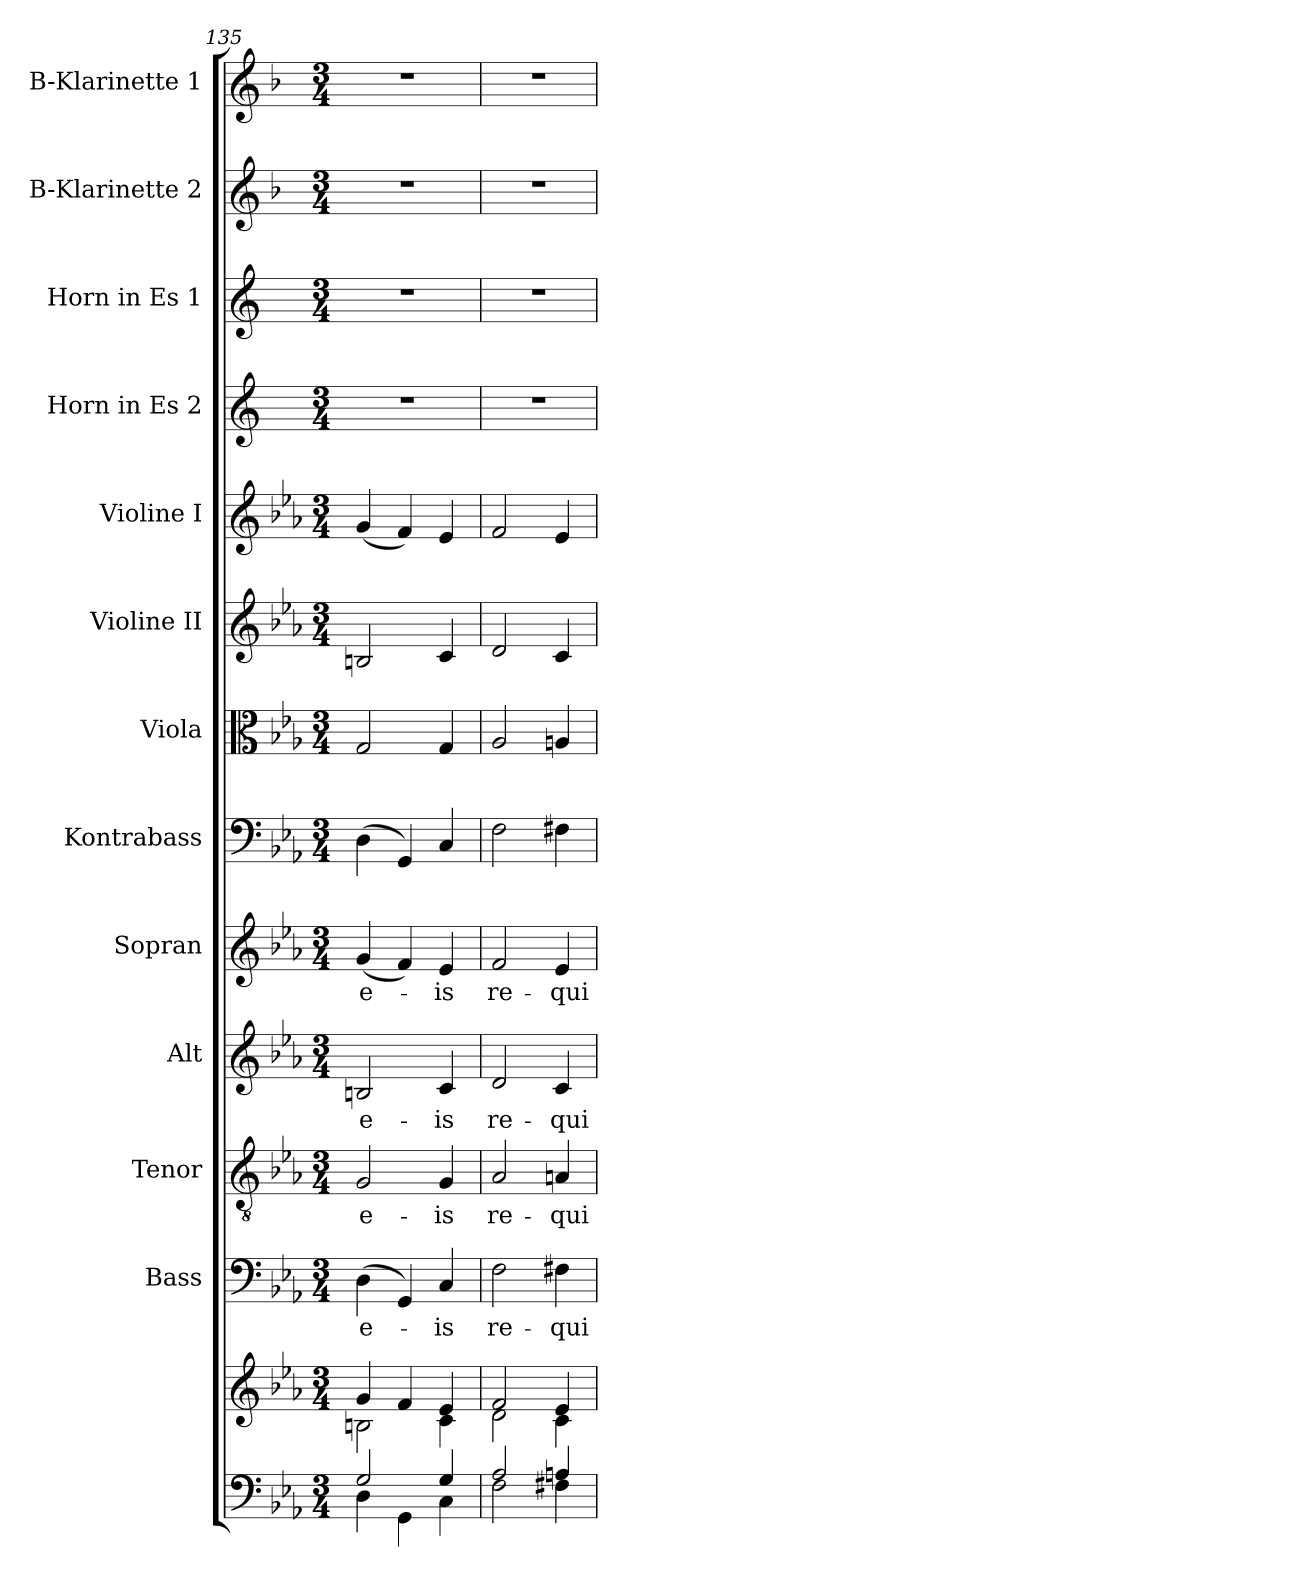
**kern	**kern	**kern	**text	**kern	**text	**kern	**text	**kern	**text	**kern	**kern	**kern	**kern	**kern	**kern	**kern	**kern
*part13	*part13	*part12	*part12	*part11	*part11	*part10	*part10	*part9	*part9	*part8	*part7	*part6	*part5	*part4	*part3	*part2	*part1
*staff14	*staff13	*staff12	*staff12	*staff11	*staff11	*staff10	*staff10	*staff9	*staff9	*staff8	*staff7	*staff6	*staff5	*staff4	*staff3	*staff2	*staff1
*	*	*I"Bass	*	*I"Tenor	*	*I"Alt	*	*I"Sopran	*	*I"Kontrabass	*I"Viola	*I"Violine II	*I"Violine I	*I"Horn in Es 2	*I"Horn in Es 1	*I"B-Klarinette 2	*I"B-Klarinette 1
*	*	*I'B.	*	*I'T.	*	*I'A.	*	*I'S.	*	*I'Kb.	*I'Vla.	*I'Vl. II	*I'Vl. I	*	*	*I'B Kl. 2	*I'B Kl. 1
*clefF4	*clefG2	*clefF4	*	*clefGv2	*	*clefG2	*	*clefG2	*	*clefF4	*clefC3	*clefG2	*clefG2	*clefG2	*clefG2	*clefG2	*clefG2
*	*	*	*	*	*	*	*	*	*	*ITrd7c12	*	*	*	*ITrd5c9	*ITrd5c9	*ITrd1c2	*ITrd1c2
*k[b-e-a-]	*k[b-e-a-]	*k[b-e-a-]	*	*k[b-e-a-]	*	*k[b-e-a-]	*	*k[b-e-a-]	*	*k[b-e-a-]	*k[b-e-a-]	*k[b-e-a-]	*k[b-e-a-]	*k[b-e-a-]	*k[b-e-a-]	*k[b-e-a-]	*k[b-e-a-]
*E-:	*E-:	*E-:	*	*E-:	*	*E-:	*	*E-:	*	*E-:	*E-:	*E-:	*E-:	*E-:	*E-:	*E-:	*E-:
*M3/4	*M3/4	*M3/4	*	*M3/4	*	*M3/4	*	*M3/4	*	*M3/4	*M3/4	*M3/4	*M3/4	*M3/4	*M3/4	*M3/4	*M3/4
=135	=135	=135	=135	=135	=135	=135	=135	=135	=135	=135	=135	=135	=135	=135	=135	=135	=135
*^	*^	*	*	*	*	*	*	*	*	*	*	*	*	*	*	*	*
!	!	!	!	!	!LO:LY:b	!	!LO:LY:b	!	!LO:LY:b	!	!LO:LY:b	!	!	!	!	!	!	!	!
2G/	4D\	4g/	2Bn\	(>4D\	e-	2G/	e-	2Bn/	e-	(<4g/	e-	(>4DD\	2G/	2Bn/	(<4g/	2.r	2.r	2.r	2.r
.	4GG\	4f/	.	4GG/)	.	.	.	.	.	4f/)	.	4GGG/)	.	.	4f/)	.	.	.	.
!	!	!	!	!	!LO:LY:b	!	!LO:LY:b	!	!LO:LY:b	!	!LO:LY:b	!	!	!	!	!	!	!	!
4G/	4C\	4e-/	4c\	4C/	-is	4G/	-is	4c/	-is	4e-/	-is	4CC/	4G/	4c/	4e-/	.	.	.	.
=136	=136	=136	=136	=136	=136	=136	=136	=136	=136	=136	=136	=136	=136	=136	=136	=136	=136	=136	=136
!	!	!	!	!	!LO:LY:b	!	!LO:LY:b	!	!LO:LY:b	!	!LO:LY:b	!	!	!	!	!	!	!	!
2A-/	2F\	2f/	2d\	2F\	re-	2A-/	re-	2d/	re-	2f/	re-	2FF\	2A-/	2d/	2f/	2.r	2.r	2.r	2.r
!	!	!	!	!	!LO:LY:b	!	!LO:LY:b	!	!LO:LY:b	!	!LO:LY:b	!	!	!	!	!	!	!	!
4An/	4F#X\	4e-/	4c\	4F#X\	-qui-	4An/	-qui-	4c/	-qui-	4e-/	-qui-	4FF#X\	4An/	4c/	4e-/	.	.	.	.
*v	*v	*	*	*	*	*	*	*	*	*	*	*	*	*	*	*	*	*	*
*	*v	*v	*	*	*	*	*	*	*	*	*	*	*	*	*	*	*	*
=	=	=	=	=	=	=	=	=	=	=	=	=	=	=	=	=	=
*-	*-	*-	*-	*-	*-	*-	*-	*-	*-	*-	*-	*-	*-	*-	*-	*-	*-
